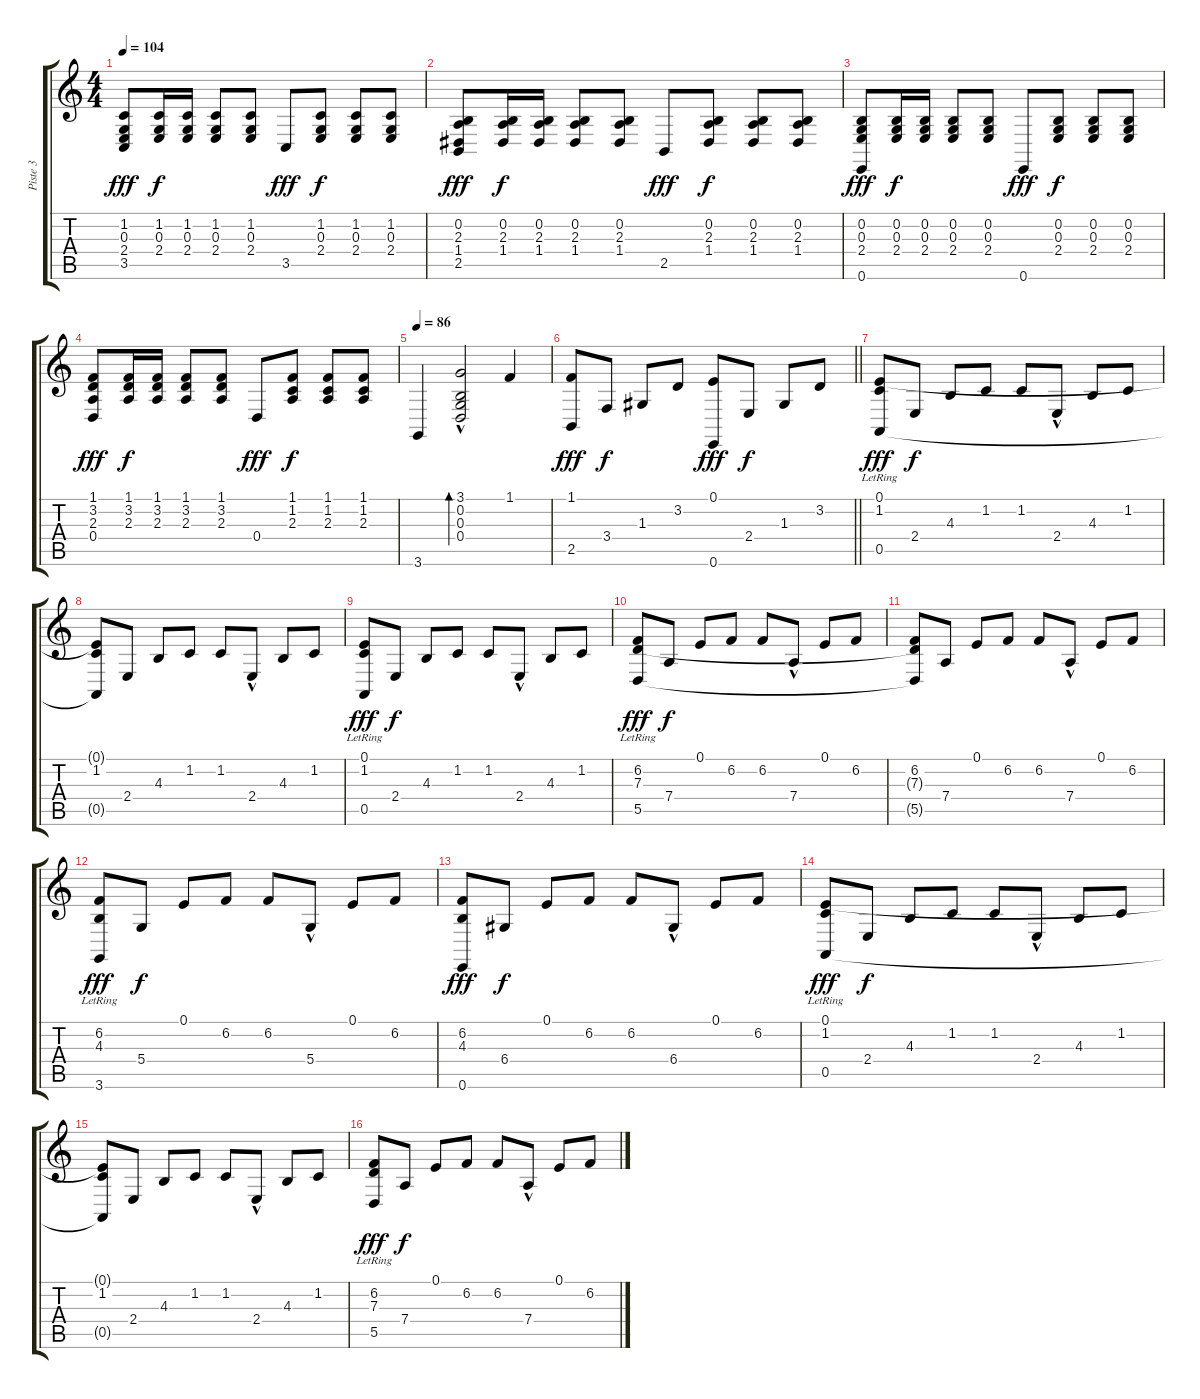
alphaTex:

\track ("Piste 3" "Piste 3") {instrument brightacousticpiano}
\staff {score tabs}
\tuning (E4 B3 G3 D3 A2 E2) {hide}
\ts (4 4)
\tempo 104
\clef g2
\ks c
(1.2 0.3 2.4 3.5).8{dy fff} (1.2 0.3 2.4).16{dy f} (1.2 0.3 2.4).16 (1.2 0.3 2.4).8 (1.2 0.3 2.4).8 3.5.8{dy fff} (1.2 0.3 2.4).8{dy f} (1.2 0.3 2.4).8 (1.2 0.3 2.4).8 |
(0.2 2.3 1.4 2.5).8{dy fff} (0.2 2.3 1.4).16{dy f} (0.2 2.3 1.4).16 (0.2 2.3 1.4).8 (0.2 2.3 1.4).8 2.5.8{dy fff} (0.2 2.3 1.4).8{dy f} (0.2 2.3 1.4).8 (0.2 2.3 1.4).8 |
(0.2 0.3 2.4 0.6).8{dy fff} (0.2 0.3 2.4).16{dy f} (0.2 0.3 2.4).16 (0.2 0.3 2.4).8 (0.2 0.3 2.4).8 0.6.8{dy fff} (0.2 0.3 2.4).8{dy f} (0.2 0.3 2.4).8 (0.2 0.3 2.4).8 |
(1.1 3.2 2.3 0.4).8{dy fff} (1.1 3.2 2.3).16{dy f} (1.1 3.2 2.3).16 (1.1 3.2 2.3).8 (1.1 3.2 2.3).8 0.4.8{dy fff} (1.1 1.2 2.3).8{dy f} (1.1 1.2 2.3).8 (1.1 1.2 2.3).8 |
\tempo 86
3.6.4 (3.1 0.2{hac} 0.3{hac} 0.4{hac}).2{bd 240} 1.1.4 |
\barLineRight lightlight
(1.1 2.5).8{dy fff} 3.4.8{dy f} 1.3.8 3.2.8 (0.1 0.6).8{dy fff} 2.4.8{dy f} 1.3.8 3.2.8 |
(0.1{lr} 1.2 0.5{lr}).8{dy fff} 2.4.8{dy f} 4.3.8 1.2.8 1.2.8 2.4{hac}.8 4.3.8 1.2.8 |
(0.1{t} 1.2 0.5{t}).8 2.4.8 4.3.8 1.2.8 1.2.8 2.4{hac}.8 4.3.8 1.2.8 |
(0.1{lr} 1.2 0.5{lr}).8{dy fff} 2.4.8{dy f} 4.3.8 1.2.8 1.2.8 2.4{hac}.8 4.3.8 1.2.8 |
(6.2{lr} 7.3{lr} 5.5).8{dy fff} 7.4.8{dy f} 0.1.8 6.2.8 6.2.8 7.4{hac}.8 0.1.8 6.2.8 |
(6.2 7.3{t} 5.5{t}).8 7.4.8 0.1.8 6.2.8 6.2.8 7.4{hac}.8 0.1.8 6.2.8 |
(6.2{lr} 4.3 3.6).8{dy fff} 5.4.8{dy f} 0.1.8 6.2.8 6.2.8 5.4{hac}.8 0.1.8 6.2.8 |
(6.2 4.3 0.6).8{dy fff} 6.4.8{dy f} 0.1.8 6.2.8 6.2.8 6.4{hac}.8 0.1.8 6.2.8 |
(0.1{lr} 1.2 0.5{lr}).8{dy fff} 2.4.8{dy f} 4.3.8 1.2.8 1.2.8 2.4{hac}.8 4.3.8 1.2.8 |
(0.1{t} 1.2 0.5{t}).8 2.4.8 4.3.8 1.2.8 1.2.8 2.4{hac}.8 4.3.8 1.2.8 |
(6.2{lr} 7.3{lr} 5.5{lr}).8{dy fff} 7.4.8{dy f} 0.1.8 6.2.8 6.2.8 7.4{hac}.8 0.1.8 6.2.8
